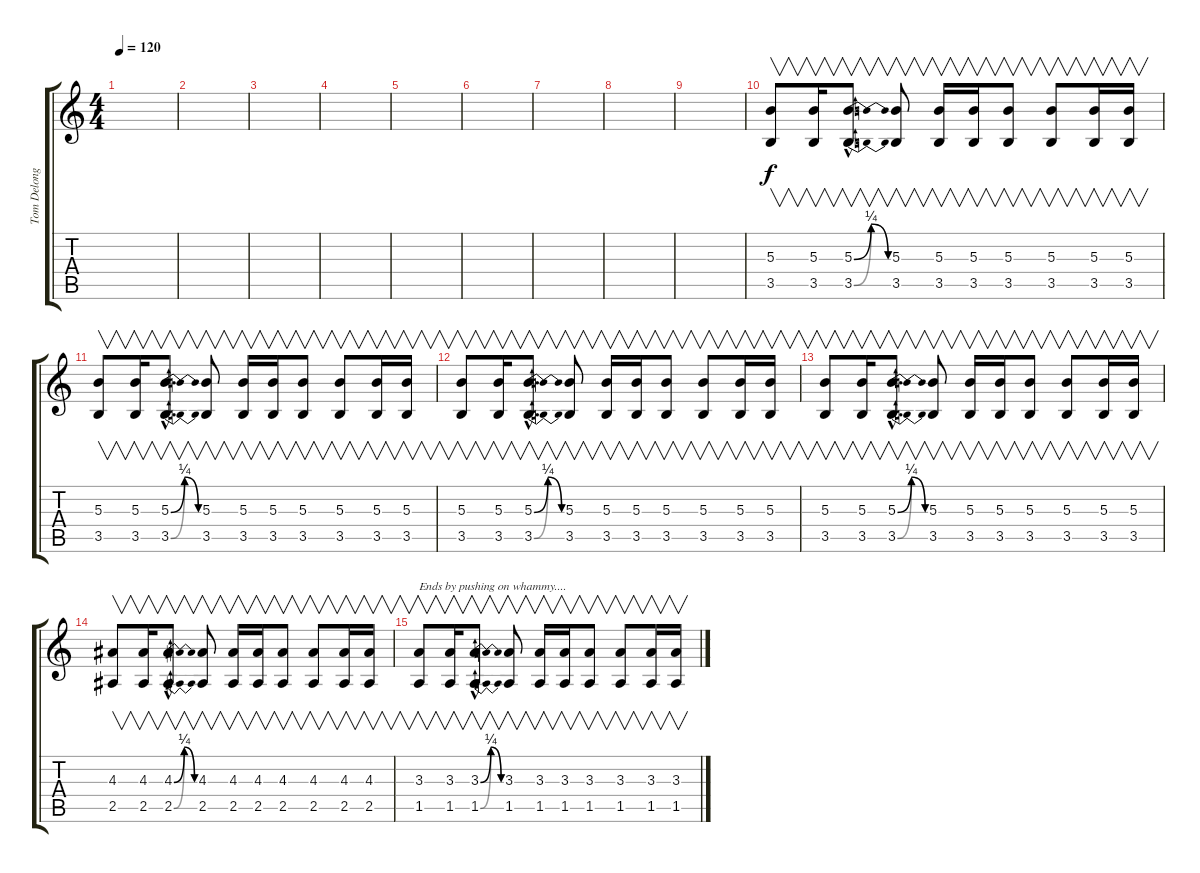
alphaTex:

\track ("Tom Delonge" "Tom Delong") {instrument distortionguitar}
\staff {score tabs}
\tuning (Eb4 Bb3 Gb3 Db3 Ab2 Eb2) {hide}
\ts (4 4)
\tempo 120
\clef g2
\ks c
|
|
|
|
|
|
|
|
|
(5.3 3.5).8{v instrument distortionguitar} (5.3 3.5).16{v} (5.3{be (bendrelease 0 0 30 1 30 1 60 0) hac} 3.5{be (bendrelease 0 0 30 1 30 1 60 0) hac}).8{v d} (5.3 3.5).8{v} (5.3 3.5).16{v} (5.3 3.5).16{v} (5.3 3.5).8{v} (5.3 3.5).8{v} (5.3 3.5).16{v} (5.3 3.5).16{v} |
(5.3 3.5).8{v} (5.3 3.5).16{v} (5.3{be (bendrelease 0 0 30 1 30 1 60 0) hac} 3.5{be (bendrelease 0 0 30 1 30 1 60 0) hac}).8{v d} (5.3 3.5).8{v} (5.3 3.5).16{v} (5.3 3.5).16{v} (5.3 3.5).8{v} (5.3 3.5).8{v} (5.3 3.5).16{v} (5.3 3.5).16{v} |
(5.3 3.5).8{v} (5.3 3.5).16{v} (5.3{be (bendrelease 0 0 30 1 30 1 60 0) hac} 3.5{be (bendrelease 0 0 30 1 30 1 60 0) hac}).8{v d} (5.3 3.5).8{v} (5.3 3.5).16{v} (5.3 3.5).16{v} (5.3 3.5).8{v} (5.3 3.5).8{v} (5.3 3.5).16{v} (5.3 3.5).16{v} |
(5.3 3.5).8{v} (5.3 3.5).16{v} (5.3{be (bendrelease 0 0 30 1 30 1 60 0) hac} 3.5{be (bendrelease 0 0 30 1 30 1 60 0) hac}).8{v d} (5.3 3.5).8{v} (5.3 3.5).16{v} (5.3 3.5).16{v} (5.3 3.5).8{v} (5.3 3.5).8{v} (5.3 3.5).16{v} (5.3 3.5).16{v} |
(4.3 2.5).8{v volume 8} (4.3 2.5).16{v} (4.3{be (bendrelease 0 0 30 1 30 1 60 0) hac} 2.5{be (bendrelease 0 0 30 1 30 1 60 0) hac}).8{v d} (4.3 2.5).8{v} (4.3 2.5).16{v} (4.3 2.5).16{v} (4.3 2.5).8{v} (4.3 2.5).8{v} (4.3 2.5).16{v} (4.3 2.5).16{v} |
(3.3 1.5).8{v txt "Ends by pushing on whammy...." volume 6} (3.3 1.5).16{v} (3.3{be (bendrelease 0 0 30 1 30 1 60 0) hac} 1.5{be (bendrelease 0 0 30 1 30 1 60 0) hac}).8{v d} (3.3 1.5).8{v} (3.3 1.5).16{v} (3.3 1.5).16{v} (3.3 1.5).8{v} (3.3 1.5).8{v} (3.3 1.5).16{v} (3.3 1.5).16{v}
